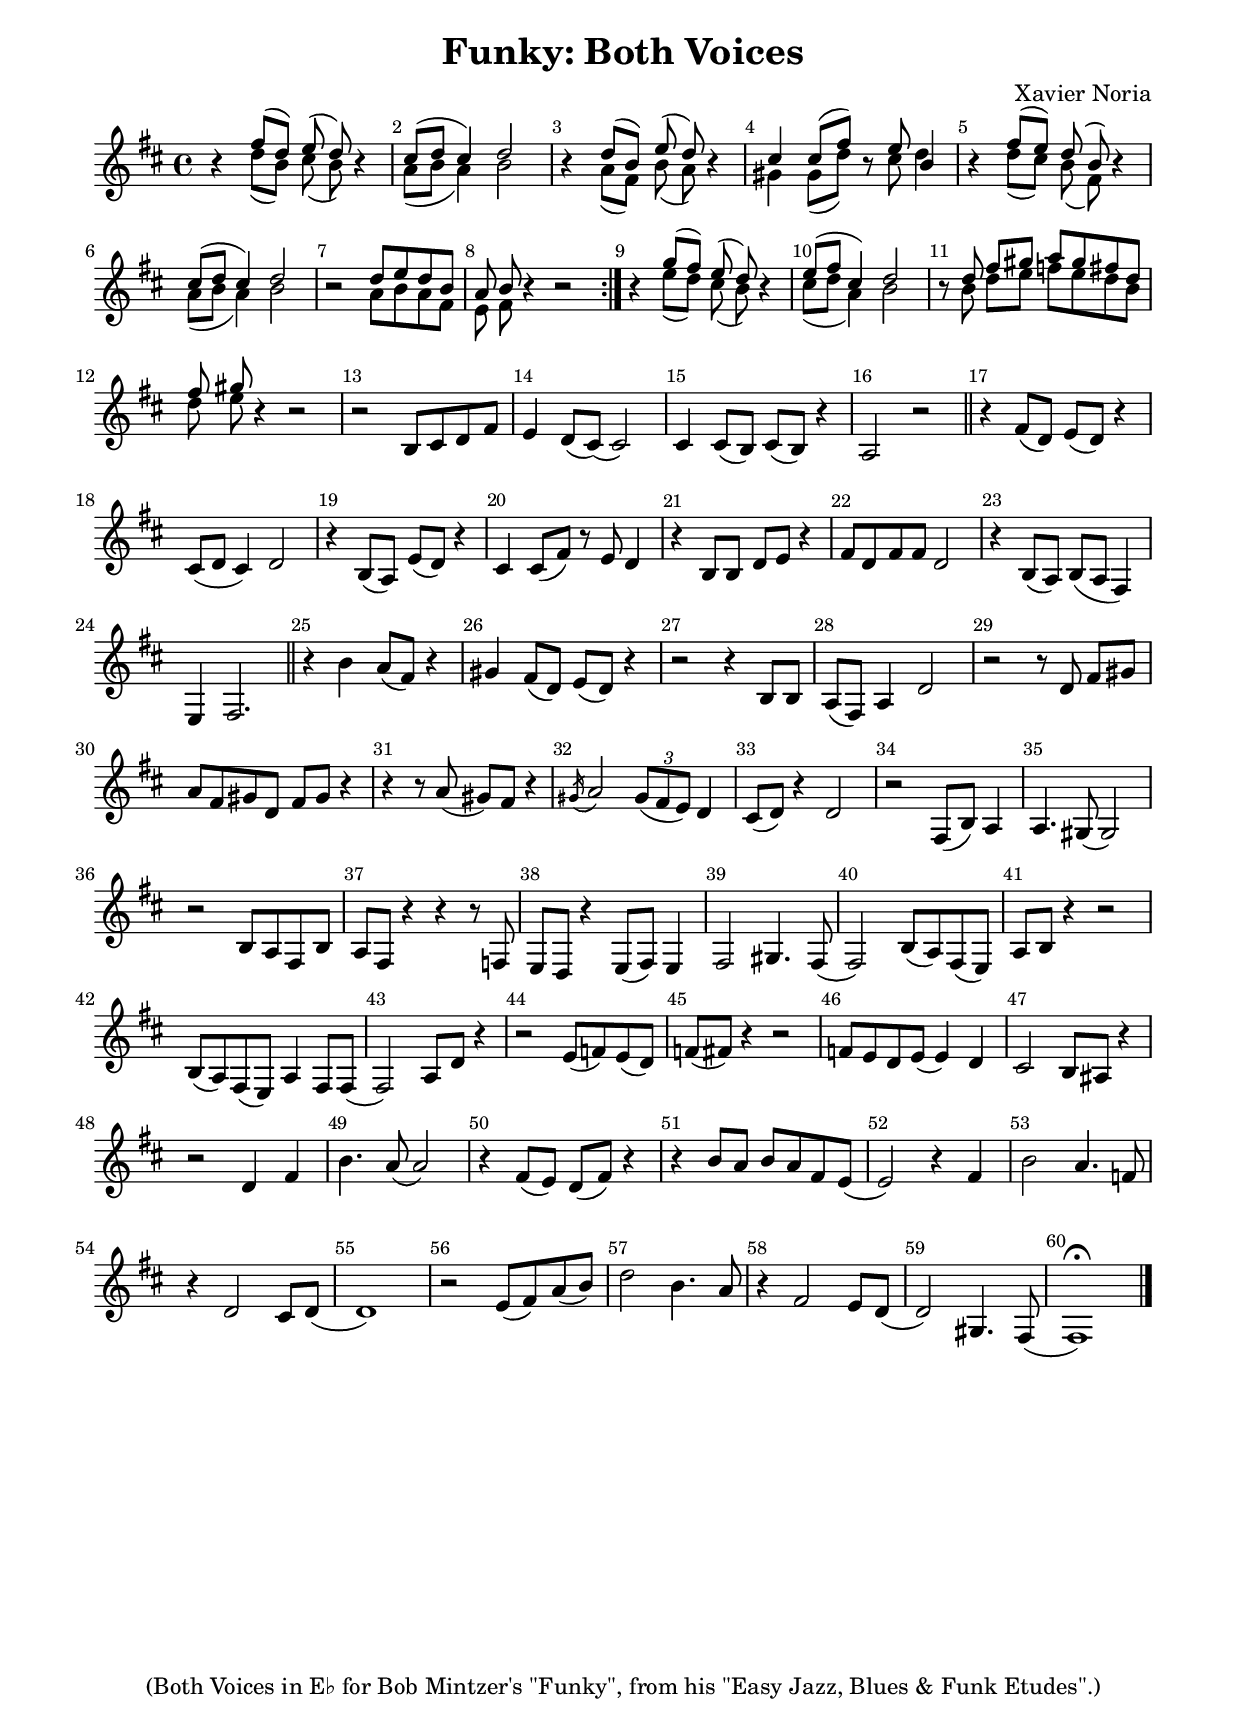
\version "2.16.1"

\include "../shared/common.ly"

\header {
  title    = "Funky: Both Voices"
  composer = "Xavier Noria"
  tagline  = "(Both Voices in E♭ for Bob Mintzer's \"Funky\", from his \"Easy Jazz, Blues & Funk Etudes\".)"
}

melody = \relative c'' {
  \clef treble
  \key d \major
  \time 4/4
  
  \repeat volta 2 {
    % 1
    r4 << fs8( \\ d8( >> << d8) \\ b8) >> << e8( \\ cs8( >> << d8) \\ b8) >> r4 |

    % 2
    << cs8( \\ a8( >> << d8 \\ b >> << cs4) \\ a) >> << d2 \\ b >> |

    % 3
    r4 << d8( \\ a8( >> << b8) \\ fs8) >> << e'8( \\ b8( >> << d8) \\ a) >> r4 |

    % 4
    << cs4 \\ gs4 >> << cs8( \\ gs8( >> << fs'8) \\ d8) >> r8 << e8 \\ cs8 >> << b4 \\ d4>> |

    % 5
    r4 << fs8( \\ d8( >> << e8) \\ cs8) >> << d8( \\ b8( >> << b8) \\ fs8) >> r4 |

    % 6
    << cs'8( \\ a8( >> << d8 \\ b8 >> << cs4) \\ a4) >> << d2 \\ b2 >> |

    % 7
    r2 << d8 \\ a8 >> << e'8 \\ b8 >> << d8 \\ a8 >> << b8 \\ fs8 >> |

    % 8
    << a8 \\ e8 >> << b'8 \\ fs8 >> r4 r2 |
  }

  % ---------------------------------------------------------------------------

  % 9
  r4 << g'8( \\ e8( >> << fs8) \\ d8) >> << e8( \\ cs8( >> << d8) \\ b8) >> r4 |

  % 10
  << e8( \\ cs8( >> << fs8 \\ d >> << cs4) \\ a4) >> << d2 \\ b >> |

  % 11
  r8 << d8 \\ b8 >> << fs'8[ \\ d8[ >> << gs8] \\ e8] >> << a8 \\ f8 >> << gs8 \\ e8 >> << fs8 \\ d8 >> << d8 \\ b8 >> |

  % 12
  << fs'8 \\ d8 >>  << gs8 \\ e8 >> r4 r2 |

  % 13
  r2 b,8 cs8 d8 fs8 |

  % 14
  e4 d8( cs8)( cs2)

  % 15
  cs4 cs8( b8) cs8( b8) r4 |

  % 16
  a2 r2 \bar "||"

  % ---------------------------------------------------------------------------

  % 17
  r4 fs'8( d8) e8( d8) r4 |

  % 18
  cs8( d8 cs4) d2 |

  % 19
  r4 b8( a8) e'8( d8) r4 |

  % 20
  cs4 cs8( fs8) r8 e8 d4 |

  % 21
  r4 b8 b8 d8 e8 r4 |

  % 22
  fs8 d8 fs8 fs8 d2 |

  % 23
  r4 b8( a8) b8( a8 fs4) |

  % 24
  e4 fs2. \bar "||"

  % ---------------------------------------------------------------------------

  % 25
  r4 b'4 a8( fs8) r4 |

  % 26
  gs4 fs8( d8) e8( d8) r4 |

  % 27
  r2 r4 b8 b8 |

  % 28
  a8( fs8) a4 d2 |

  % 29
  r2 r8 d8 fs8[ gs8] |

  % 30
  a8 fs8 gs8 d8 fs8 gs8 r4 |

  % 31
  r4 r8 a8( gs8) fs8 r4 |

  % 32
  \acciaccatura gs16 a2 \times 2/3 { gs8( fs8 e8) } d4 |

  % 33
  cs8( d8) r4 d2 |

  % 34
  r2 fs,8( b8) a4

  % 35
  a4. gs8( gs2) |

  % 36
  r2 b8 a8 fs8 b8 |

  % 37
  a8 fs8 r4 r4 r8 f8 |

  % 38
  e8 d8 r4 e8( fs8) e4 |

  % 39
  fs2 gs4. fs8( |

  % 40
  fs2) b8( a8) fs8( e8) |

  % 41
  a8 b8 r4 r2 |

  % 42
  b8( a8) fs8( e8) a4 fs8 fs8( |

  % 43
  fs2) a8 d8 r4 |

  % 44
  r2 e8( f8) e8( d8) |

  % 45
  f8( fs8) r4 r2 |

  % 46
  f8 e8 d8 e8( e4) d4 |

  % 47
  cs2 b8 as8 r4 |

  % 48
  r2 d4 fs4 |

  % 49
  b4. a8( a2) |

  % 50
  r4 fs8( e8) d8( fs8) r4 |

  % 51
  r4 b8 a8 b8 a8 fs8 e8( |

  % 52
  e2) r4 fs4 |

  % 53
  b2 a4. f8 |

  % 54
  r4 d2 cs8 d8( |

  % 55
  d1)

  % 56
  r2 e8( fs8) a8( b8) |

  % 57
  d2 b4. a8 |

  % 58
  r4 fs2 e8 d8(

  % 59
  d2) gs,4. fs8(

  % 60
  fs1)\fermata \bar "|."
}

\score {
  { \melody }
}
